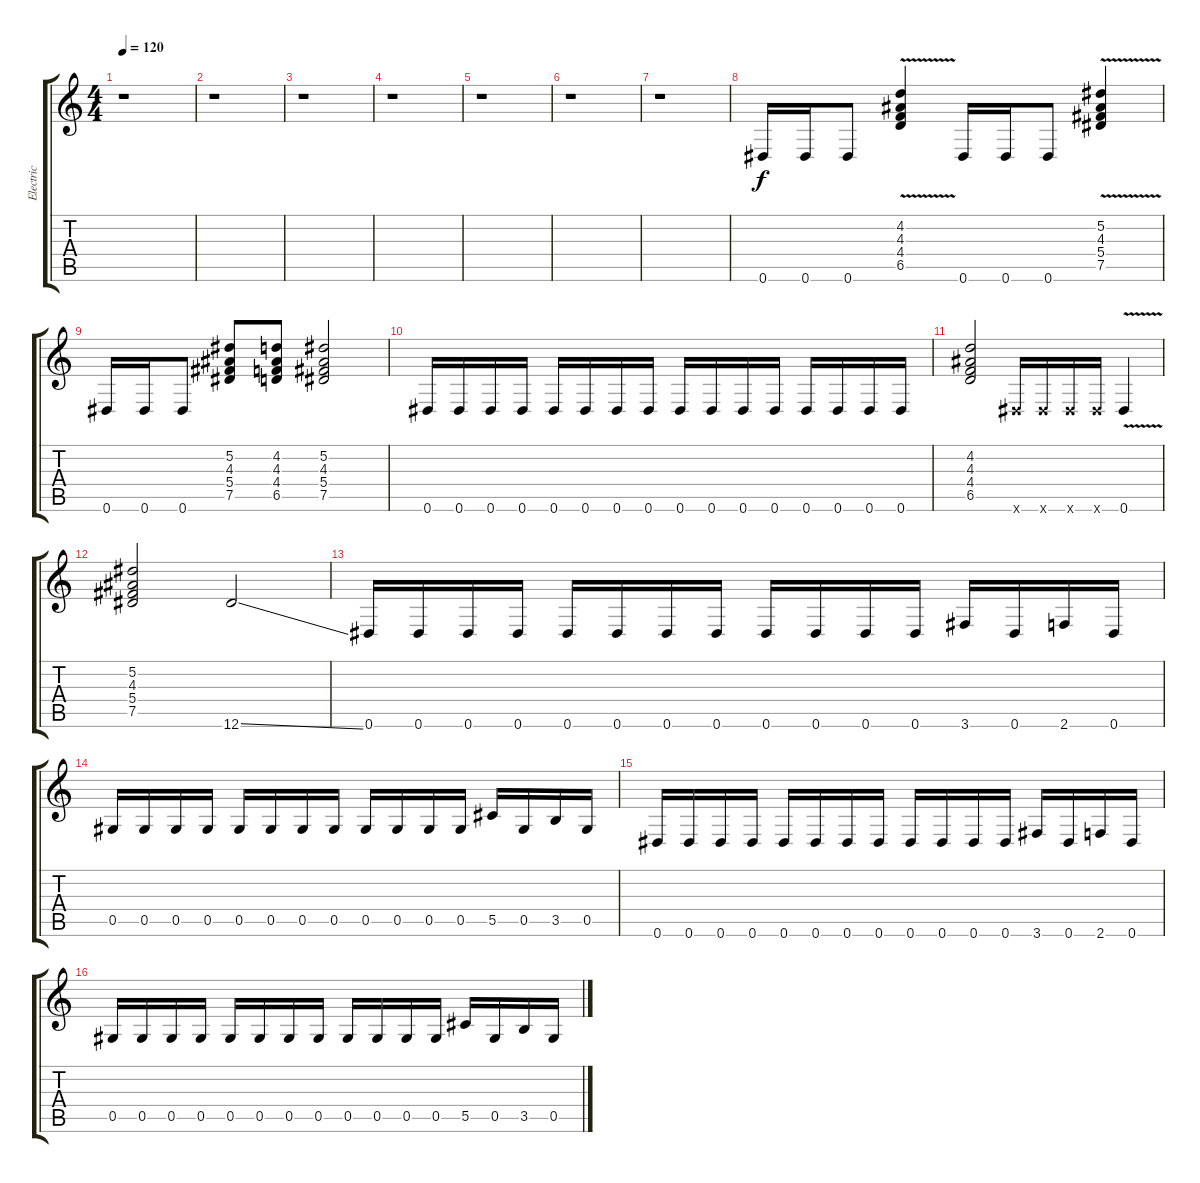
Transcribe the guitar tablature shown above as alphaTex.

\track ("Electric" "Electric") {instrument overdrivenguitar}
\staff {score tabs}
\tuning (Eb4 Bb3 Gb3 Db3 Ab2 Eb2) {hide}
\ts (4 4)
\tempo 120
\clef g2
\ks c
r.1{dy f instrument overdrivenguitar} |
r.1 |
r.1 |
r.1 |
r.1 |
r.1 |
r.1 |
0.6.16 0.6.16 0.6.8 (4.2{v} 4.3{v} 4.4{v} 6.5{v}).4 0.6.16 0.6.16 0.6.8 (5.2{v} 4.3{v} 5.4{v} 7.5{v}).4 |
0.6.16 0.6.16 0.6.8 (5.2 4.3 5.4 7.5).8 (4.2 4.3 4.4 6.5).8 (5.2 4.3 5.4 7.5).2 |
0.6.16 0.6.16 0.6.16 0.6.16 0.6.16 0.6.16 0.6.16 0.6.16 0.6.16 0.6.16 0.6.16 0.6.16 0.6.16 0.6.16 0.6.16 0.6.16 |
(4.2 4.3 4.4 6.5).2 0.6{x}.16 0.6{x}.16 0.6{x}.16 0.6{x}.16 0.6{v}.4 |
(5.2 4.3 5.4 7.5).2 12.6{ss}.2 |
0.6.16 0.6.16 0.6.16 0.6.16 0.6.16 0.6.16 0.6.16 0.6.16 0.6.16 0.6.16 0.6.16 0.6.16 3.6.16 0.6.16 2.6.16 0.6.16 |
0.5.16 0.5.16 0.5.16 0.5.16 0.5.16 0.5.16 0.5.16 0.5.16 0.5.16 0.5.16 0.5.16 0.5.16 5.5.16 0.5.16 3.5.16 0.5.16 |
0.6.16 0.6.16 0.6.16 0.6.16 0.6.16 0.6.16 0.6.16 0.6.16 0.6.16 0.6.16 0.6.16 0.6.16 3.6.16 0.6.16 2.6.16 0.6.16 |
0.5.16 0.5.16 0.5.16 0.5.16 0.5.16 0.5.16 0.5.16 0.5.16 0.5.16 0.5.16 0.5.16 0.5.16 5.5.16 0.5.16 3.5.16 0.5.16
